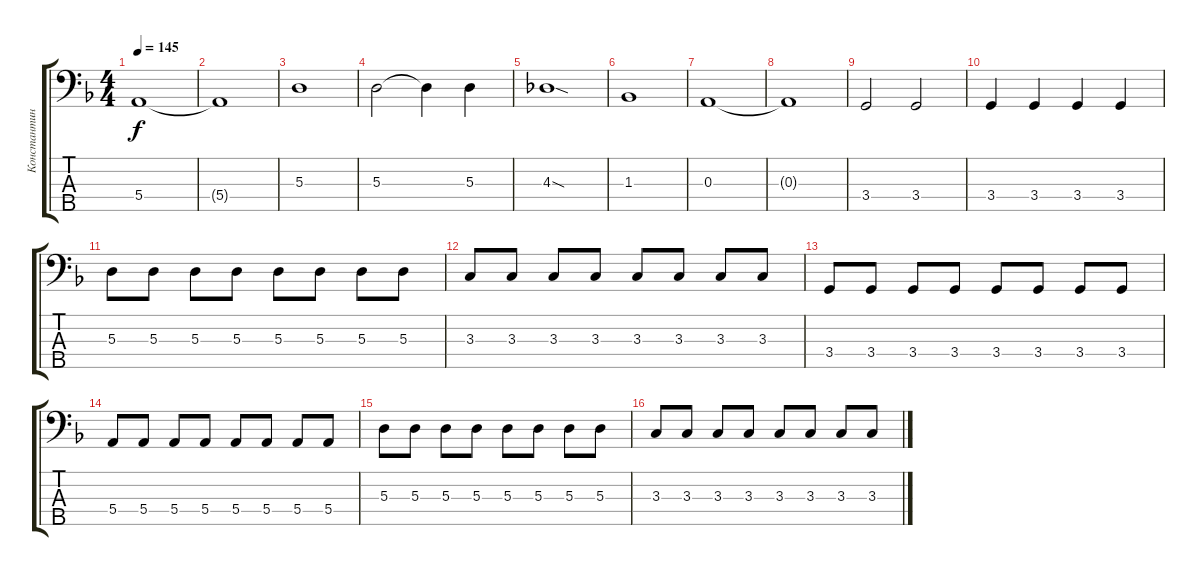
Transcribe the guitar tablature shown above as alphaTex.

\track ("Константин Бекрев" "Константин") {instrument electricbassfinger}
\staff {score tabs}
\tuning (G2 D2 A1 E1 B0) {hide}
\ts (4 4)
\tempo 145
\clef f4
\ks f
5.4.1{dy f} |
5.4{t}.1 |
5.3.1 |
5.3.2 5.3{t}.4 5.3.4 |
4.3{sod}.1 |
1.3.1 |
0.3.1 |
0.3{t}.1 |
3.4.2 3.4.2 |
3.4.4 3.4.4 3.4.4 3.4.4 |
5.3.8 5.3.8 5.3.8 5.3.8 5.3.8 5.3.8 5.3.8 5.3.8 |
3.3.8 3.3.8 3.3.8 3.3.8 3.3.8 3.3.8 3.3.8 3.3.8 |
3.4.8 3.4.8 3.4.8 3.4.8 3.4.8 3.4.8 3.4.8 3.4.8 |
5.4.8 5.4.8 5.4.8 5.4.8 5.4.8 5.4.8 5.4.8 5.4.8 |
5.3.8 5.3.8 5.3.8 5.3.8 5.3.8 5.3.8 5.3.8 5.3.8 |
3.3.8 3.3.8 3.3.8 3.3.8 3.3.8 3.3.8 3.3.8 3.3.8
